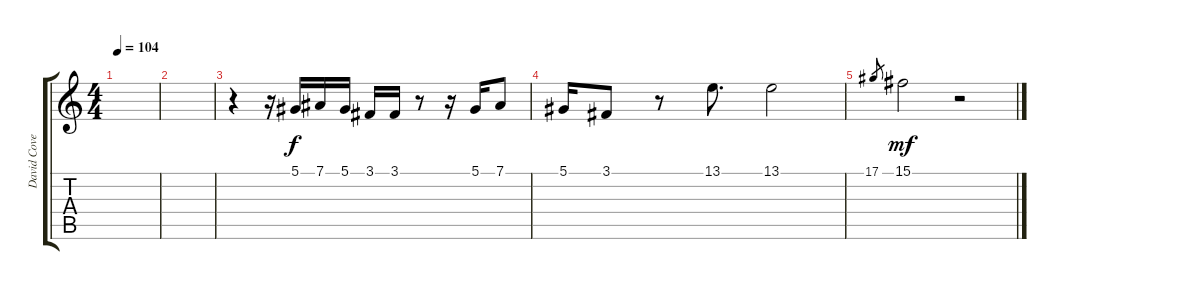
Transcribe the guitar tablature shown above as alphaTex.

\track ("David Coverdale" "David Cove") {instrument lead2sawtooth}
\staff {score tabs}
\tuning (Eb4 Bb3 Gb3 Db3 Ab2 Eb2) {hide}
\ts (4 4)
\tempo 104
\clef g2
\ks c
|
|
r.4 r.16 5.1.16 7.1.16 5.1.16 3.1.16 3.1.16 r.8 r.16 5.1.16 7.1.8 |
5.1.16 3.1.8 r.8 13.1.8{d} 13.1.2 |
17.1.8{gr} 15.1.2{dy mf} r.2
